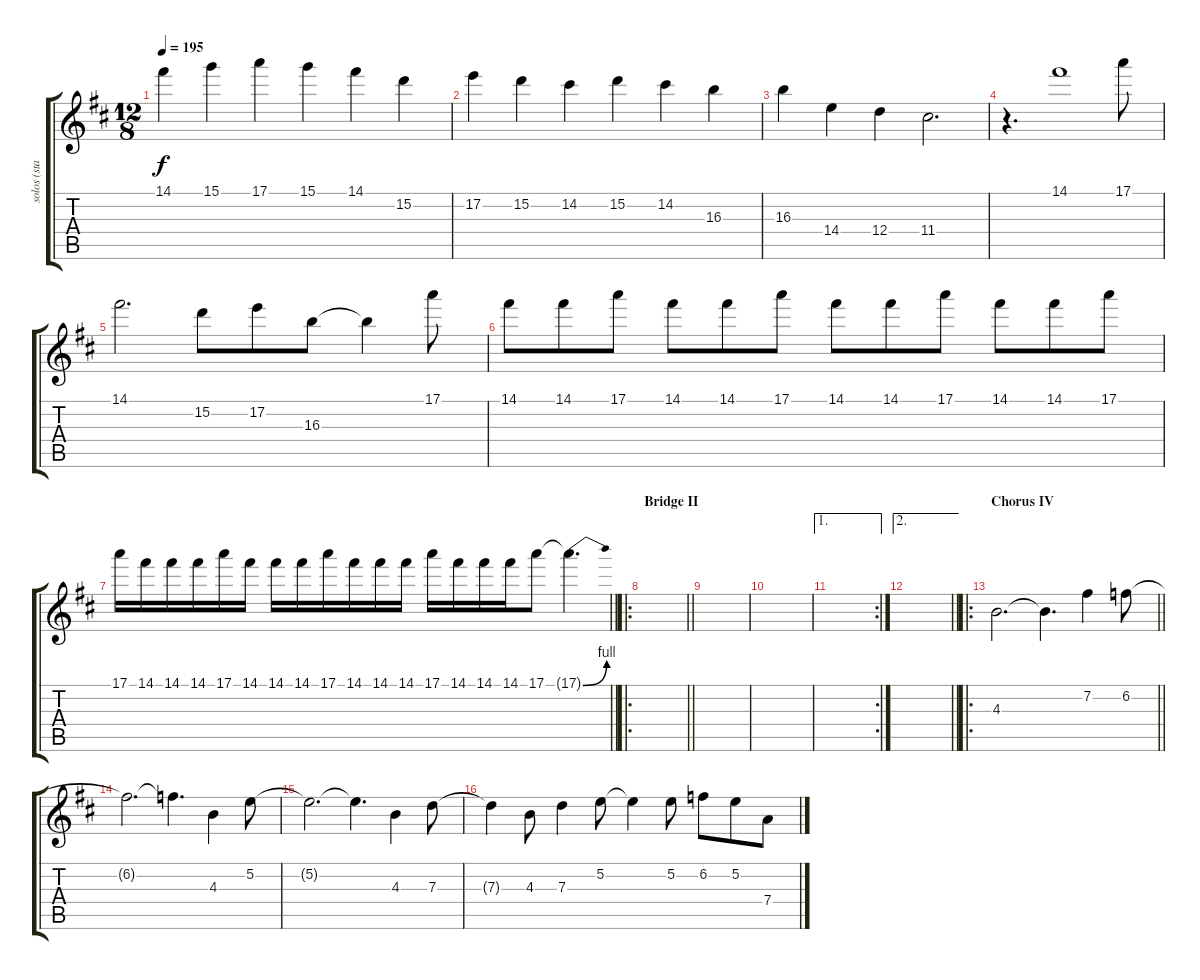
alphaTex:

\track ("solos (standar tuning)" "solos (sta") {instrument distortionguitar}
\staff {score tabs}
\tuning (E4 B3 G3 D3 A2 E2) {hide}
\ts (12 8)
\tempo 195
\clef g2
\ks d
14.1.4{dy f} 15.1.4 17.1.4 15.1.4 14.1.4 15.2.4 |
17.2.4 15.2.4 14.2.4 15.2.4 14.2.4 16.3.4 |
16.3.4 14.4.4 12.4.4 11.4.2{d} |
r.4{d} 14.1.1 17.1.8 |
14.1.2{d} 15.2.8 17.2.8 16.3.8 16.3{t}.4 17.1.8 |
14.1.8 14.1.8 17.1.8 14.1.8 14.1.8 17.1.8 14.1.8 14.1.8 17.1.8 14.1.8 14.1.8 17.1.8 |
\barLineRight lightlight
17.1.16 14.1.16 14.1.16 14.1.16 17.1.16 14.1.16 14.1.16 14.1.16 17.1.16 14.1.16 14.1.16 14.1.16 17.1.16 14.1.16 14.1.16 14.1.16 17.1.8 17.1{be (bend 0 0 60 4) t}.4{d} |
\ro
\section ("" "Bridge II")
\barLineRight lightlight
|
|
|
\ae 1
\rc 2
|
\ae 2
\barLineRight lightlight
|
\ro
\section ("" "Chorus IV")
\barLineRight lightlight
4.3.2{d} 4.3{t}.4{d} 7.2.4 6.2.8 |
6.2{t}.2{d} 6.2{t}.4{d} 4.3.4 5.2.8 |
5.2{t}.2{d} 5.2{t}.4{d} 4.3.4 7.3.8 |
7.3{t}.4 4.3.8 7.3.4 5.2.8 5.2{t}.4 5.2.8 6.2.8 5.2.8 7.4.8
